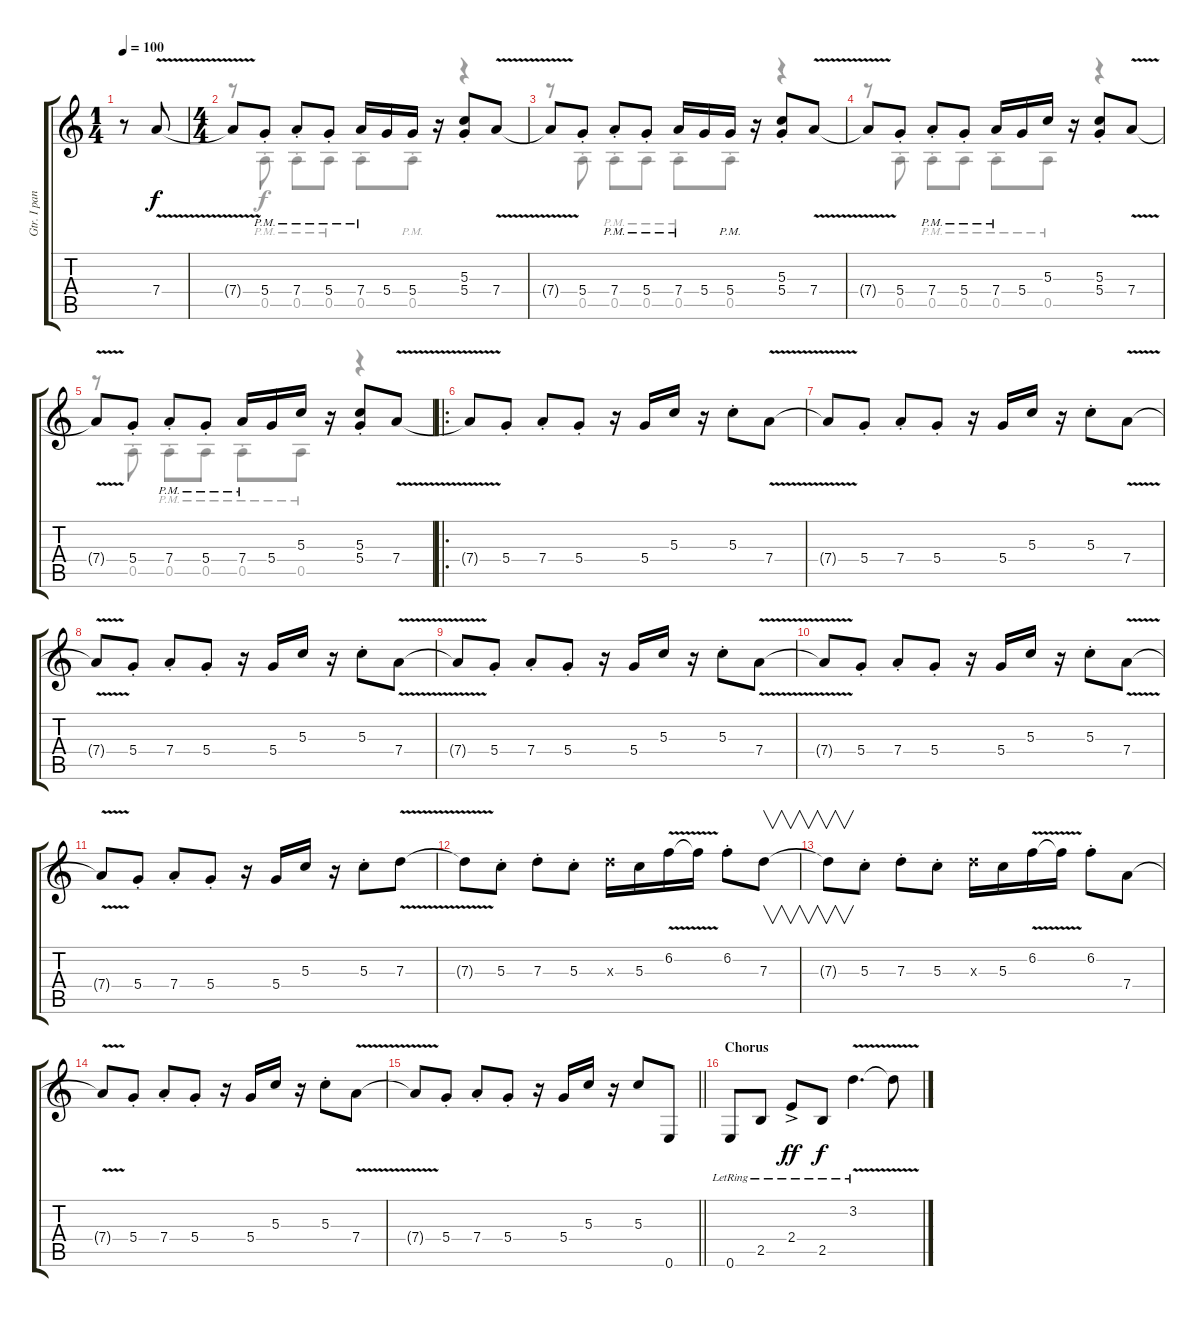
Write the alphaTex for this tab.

\track ("Gtr. I panned left - Gibbons" "Gtr. I pan") {instrument distortionguitar}
\staff {score tabs}
\tuning (E4 B3 G3 D3 A2 E2) {hide}
\voice
\ts (1 4)
\tempo 100
\clef g2
\ks c
r.8{dy f instrument distortionguitar} 7.4{v}.8 |
\ts (4 4)
7.4{v t}.8 5.4{pm st}.8 7.4{pm st}.8 5.4{pm st}.8 7.4{pm}.16 5.4.16 5.4.16 r.16 (5.3{st} 5.4{st}).8 7.4{v}.8 |
7.4{v t}.8 5.4{st}.8 7.4{pm st}.8 5.4{pm st}.8 7.4{pm}.16 5.4.16 5.4{pm}.16 r.16 (5.3{st} 5.4{st}).8 7.4{v}.8 |
7.4{v t}.8 5.4{st}.8 7.4{pm st}.8 5.4{pm st}.8 7.4{pm}.16 5.4.16 5.3.16 r.16 (5.3{st} 5.4{st}).8 7.4{v}.8 |
7.4{v t}.8 5.4{st}.8 7.4{pm st}.8 5.4{pm st}.8 7.4{pm}.16 5.4.16 5.3.16 r.16 (5.3{st} 5.4{st}).8 7.4{v}.8 |
\ro
7.4{v t}.8 5.4{st}.8 7.4{st}.8 5.4{st}.8 r.16 5.4.16 5.3.16 r.16 5.3{st}.8 7.4{v}.8 |
7.4{v t}.8 5.4{st}.8 7.4{st}.8 5.4{st}.8 r.16 5.4.16 5.3.16 r.16 5.3{st}.8 7.4{v}.8 |
7.4{v t}.8 5.4{st}.8 7.4{st}.8 5.4{st}.8 r.16 5.4.16 5.3.16 r.16 5.3{st}.8 7.4{v}.8 |
7.4{v t}.8 5.4{st}.8 7.4{st}.8 5.4{st}.8 r.16 5.4.16 5.3.16 r.16 5.3{st}.8 7.4{v}.8 |
7.4{v t}.8 5.4{st}.8 7.4{st}.8 5.4{st}.8 r.16 5.4.16 5.3.16 r.16 5.3{st}.8 7.4{v}.8 |
7.4{v t}.8 5.4{st}.8 7.4{st}.8 5.4{st}.8 r.16 5.4.16 5.3.16 r.16 5.3{st}.8 7.3{v}.8 |
7.3{v t}.8 5.3{st}.8 7.3{st}.8 5.3{st}.8 7.3{x}.16 5.3.16 6.2{v}.16 6.2{v t}.16 6.2{st}.8 7.3.8{v} |
7.3{t}.8{v} 5.3{st}.8 7.3{st}.8 5.3{st}.8 7.3{x}.16 5.3.16 6.2{v}.16 6.2{v t}.16 6.2{st}.8 7.4.8 |
7.4{v t}.8 5.4{st}.8 7.4{st}.8 5.4{st}.8 r.16 5.4.16 5.3.16 r.16 5.3{st}.8 7.4{v}.8 |
\barLineRight lightlight
7.4{v t}.8 5.4{st}.8 7.4{st}.8 5.4{st}.8 r.16 5.4.16 5.3.16 r.16 5.3.8 0.6.8 |
\section ("" "Chorus")
0.6{lr}.8 2.5{lr}.8 2.4{ac lr}.8{dy ff} 2.5{lr}.8{dy f} 3.2{v lr}.4{d} 3.2{v t}.8
\voice
\clef g2
\ottava regular
\simile none
\ks c
|
r.8 0.5{pm st}.8 0.5{pm st}.8 0.5{pm}.8 0.5{st}.8 0.5{pm st}.8 r.4 |
r.8 0.5{st}.8 0.5{pm st}.8 0.5{pm}.8 0.5{pm st}.8 0.5{st}.8 r.4 |
r.8 0.5{st}.8 0.5{pm st}.8 0.5{pm}.8 0.5{pm st}.8 0.5{pm}.8 r.4 |
r.8 0.5{st}.8 0.5{pm st}.8 0.5{pm}.8 0.5{pm st}.8 0.5{pm}.8 r.4 |
|
|
|
|
|
|
|
|
|
\barLineRight lightlight
|
